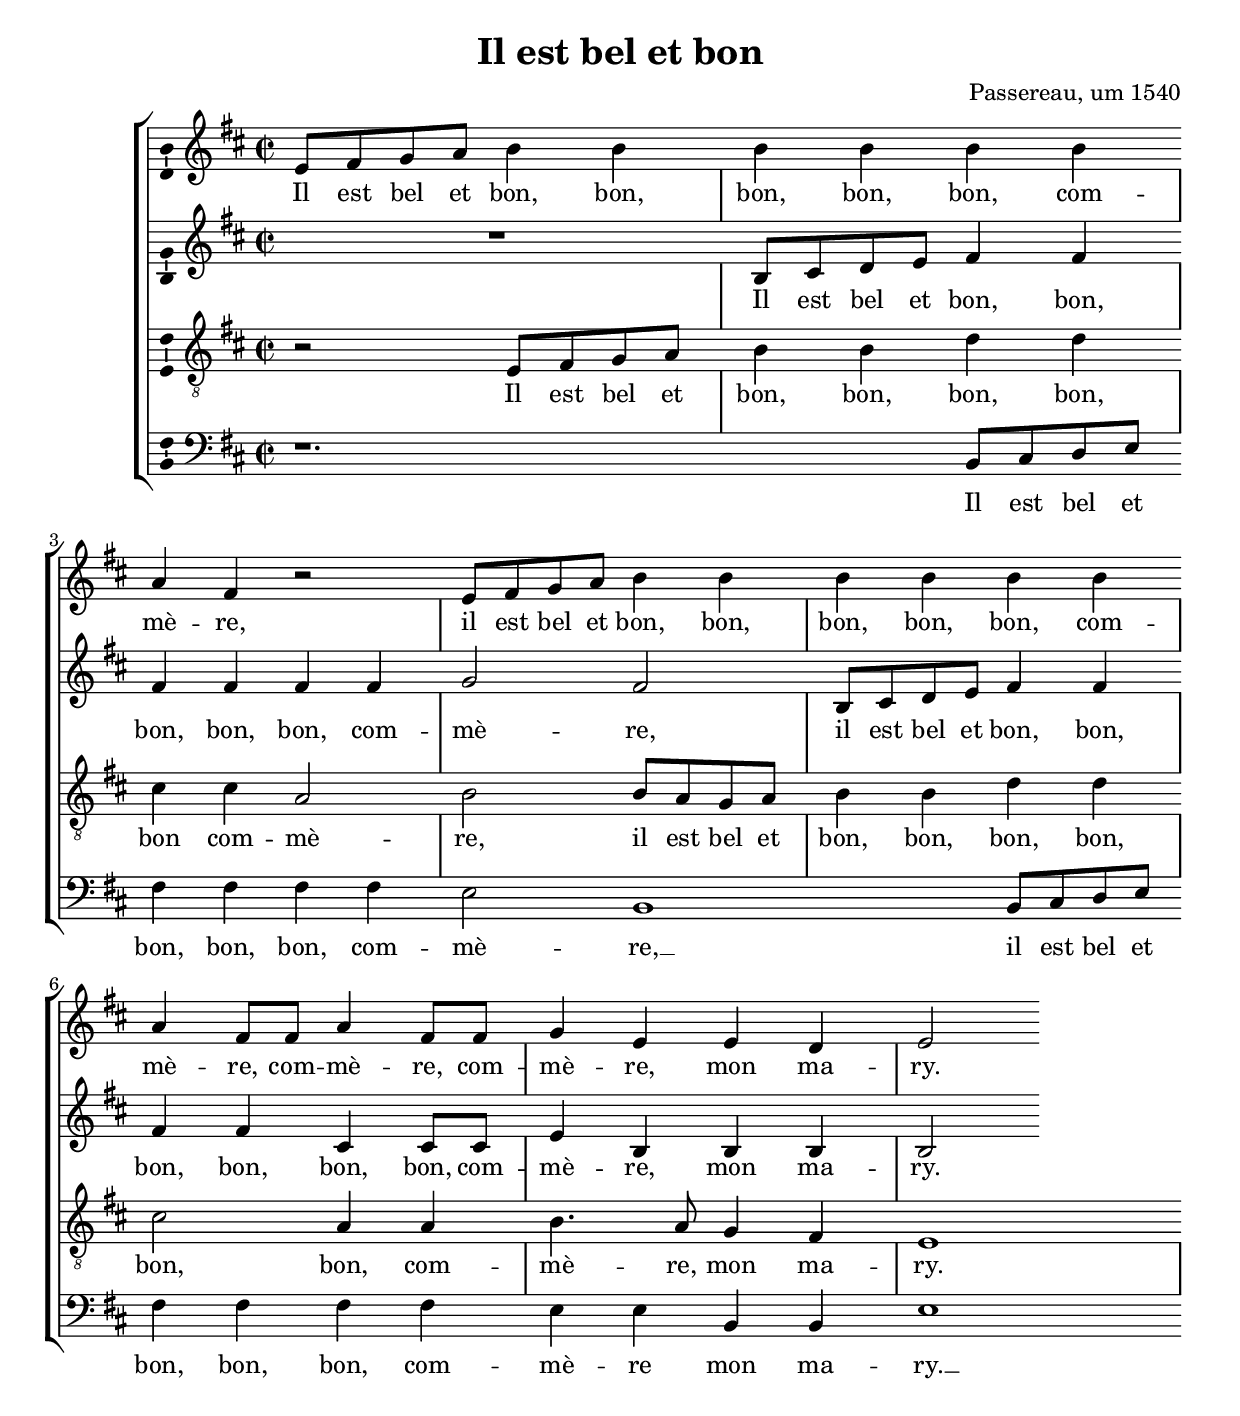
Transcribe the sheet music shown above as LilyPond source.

\version "2.19.82"

\header {
  title = "Il est bel et bon"
  composer = "Passereau, um 1540"
}

\layout {
  \context {
    \Voice
    \consists "Ambitus_engraver" % TODO outside staff group bracket
  }
  \context {
    \Score
    %\override NonMusicalPaperColumn.line-break-permission = ##f
    %\override NonMusicalPaperColumn.page-break-permission = ##f
  }
}

mensurstriche = \hide Staff.BarLine

%\transpose e es
\new StaffGroup \with {
  \hide Staff.BarLine
} <<
  \new Staff {
    \clef "violin"
    \key b \minor
    \time 2/2
    \relative e' {
      e8 fis g a b4 b |
      b b b b |
      a fis r2 |
      e8 fis g a b4 b |
      b b b b | \break
      a fis8 fis a4 fis8 fis |
      g4 e e d |
      e2
    }
  } \addlyrics {
    Il est bel et bon, bon,
    bon, bon, bon, com --
    mè -- re,
    il est bel et bon, bon,
    bon, bon, bon, com --
    mè -- re, com -- mè -- re, com --
    mè -- re, mon ma --
    ry.
  }
  \new Staff {
    \clef "violin"
    \key b \minor
    \time 2/2
    \relative b {
      R1 |
      b8 cis d e fis4 fis |
      fis fis fis fis |
      g2 fis |
      b,8 cis d e fis4 fis |
      fis fis cis cis8 cis |
      e4 b b b |
      b2
    }
  } \addlyrics {
    Il est bel et bon, bon,
    bon, bon, bon, com --
    mè -- re,
    il est bel et bon, bon,
    bon, bon, bon, bon, com --
    mè -- re, mon ma --
    ry.
  }
  \new Staff {
    \clef "violin_8"
    \key b \minor
    \time 2/2
    \relative e {
      r2 e8 fis g a |
      b4 b d d |
      cis cis a2 |
      b2 b8 a g a |
      b4 b d d |
      cis2 a4 a |
      b4. a8 g4 fis |
      e1 |
    }
  } \addlyrics {
    Il est bel et
    bon, bon, bon, bon,
    bon com -- mè --
    re, il est bel et
    bon, bon, bon, bon,
    bon, bon, com --
    mè -- re, mon ma --
    ry.
  }
  \new Staff {
    \clef "bass"
    \key b \minor
    \time 2/2
    \relative b, {
      r1. % TODO should be R, centered, but that doesn’t support dotted?
      b8 cis d e |
      fis4 fis fis fis |
      e2 b1
      b8 cis d e |
      fis4 fis fis fis |
      e e b b |
      e1
    }
  } \addlyrics {
    Il est bel et
    bon, bon, bon, com --
    mè -- re, __ % TODO this and other extenders should be longer
    il est bel et
    bon, bon, bon, com --
    mè -- re mon ma --
    ry. __
  }
>>
